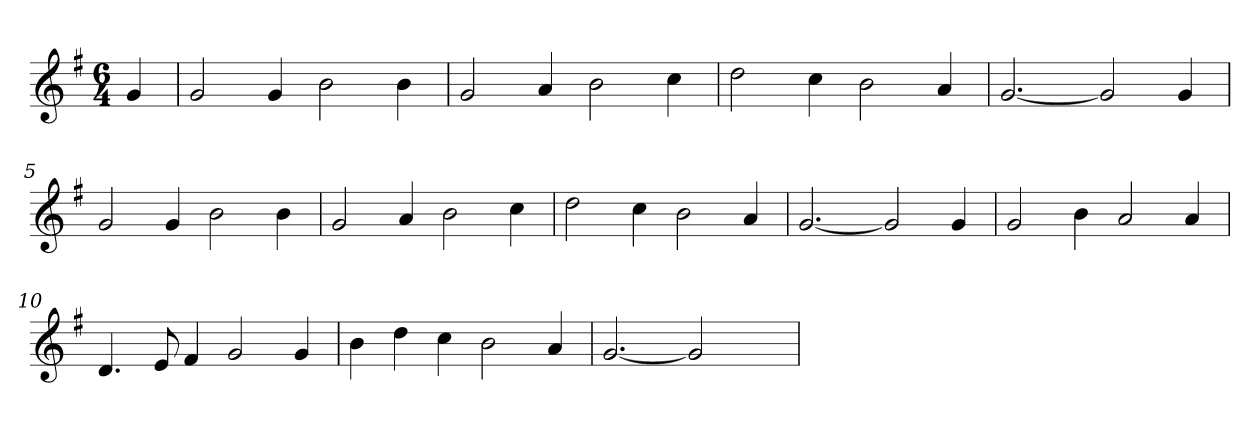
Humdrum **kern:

**kern
*part1
*staff1
*clefG2
*k[f#]
*G:
*M6/4
=
4g
=1
2g
4g
2b
4b
=2
2g
4a
2b
4cc
=3
2dd
4cc
2b
4a
=4
[2.g
2g]
4g
=5
2g
4g
2b
4b
=6
2g
4a
2b
4cc
=7
2dd
4cc
2b
4a
=8
[2.g
2g]
4g
=9
2g
4b
2a
4a
=10
4.d
8e
4f#
2g
4g
=11
4b
4dd
4cc
2b
4a
=12
[2.g
2g]
4ryy
=
*-
